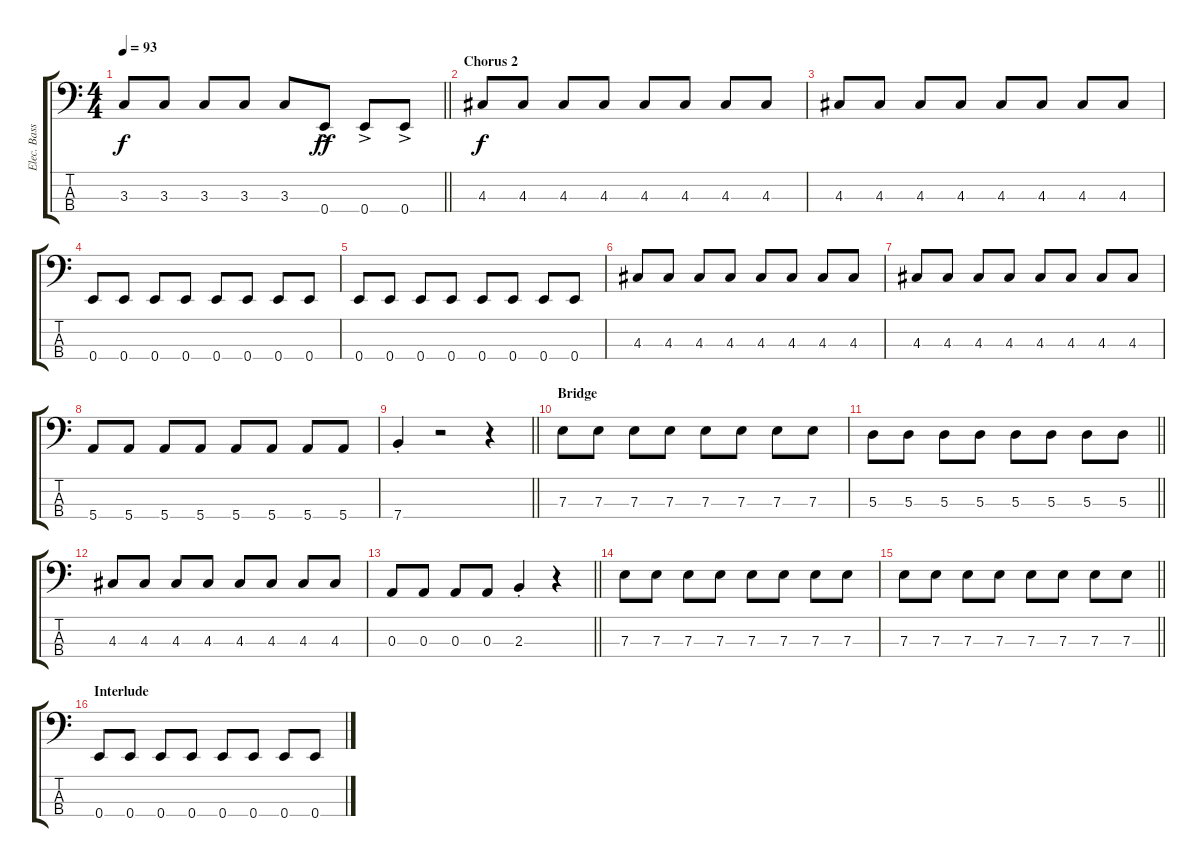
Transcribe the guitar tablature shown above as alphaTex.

\track ("Elec. Bass" "Elec. Bass") {instrument electricbassfinger}
\staff {score tabs}
\tuning (G2 D2 A1 E1) {hide}
\ts (4 4)
\tempo 93
\clef f4
\barLineRight lightlight
\ks c
3.3.8{dy f} 3.3.8 3.3.8 3.3.8 3.3.8 0.4{ac}.8{dy ff} 0.4{ac}.8 0.4{ac}.8 |
\section ("" "Chorus 2")
4.3.8{dy f} 4.3.8 4.3.8 4.3.8 4.3.8 4.3.8 4.3.8 4.3.8 |
4.3.8 4.3.8 4.3.8 4.3.8 4.3.8 4.3.8 4.3.8 4.3.8 |
0.4.8 0.4.8 0.4.8 0.4.8 0.4.8 0.4.8 0.4.8 0.4.8 |
0.4.8 0.4.8 0.4.8 0.4.8 0.4.8 0.4.8 0.4.8 0.4.8 |
4.3.8 4.3.8 4.3.8 4.3.8 4.3.8 4.3.8 4.3.8 4.3.8 |
4.3.8 4.3.8 4.3.8 4.3.8 4.3.8 4.3.8 4.3.8 4.3.8 |
5.4.8 5.4.8 5.4.8 5.4.8 5.4.8 5.4.8 5.4.8 5.4.8 |
\barLineRight lightlight
7.4{st}.4 r.2 r.4 |
\section ("" "Bridge")
7.3.8 7.3.8 7.3.8 7.3.8 7.3.8 7.3.8 7.3.8 7.3.8 |
\barLineRight lightlight
5.3.8 5.3.8 5.3.8 5.3.8 5.3.8 5.3.8 5.3.8 5.3.8 |
4.3.8 4.3.8 4.3.8 4.3.8 4.3.8 4.3.8 4.3.8 4.3.8 |
\barLineRight lightlight
0.3.8 0.3.8 0.3.8 0.3.8 2.3{st}.4 r.4 |
7.3.8 7.3.8 7.3.8 7.3.8 7.3.8 7.3.8 7.3.8 7.3.8 |
\barLineRight lightlight
7.3.8 7.3.8 7.3.8 7.3.8 7.3.8 7.3.8 7.3.8 7.3.8 |
\section ("" "Interlude")
0.4.8 0.4.8 0.4.8 0.4.8 0.4.8 0.4.8 0.4.8 0.4.8
